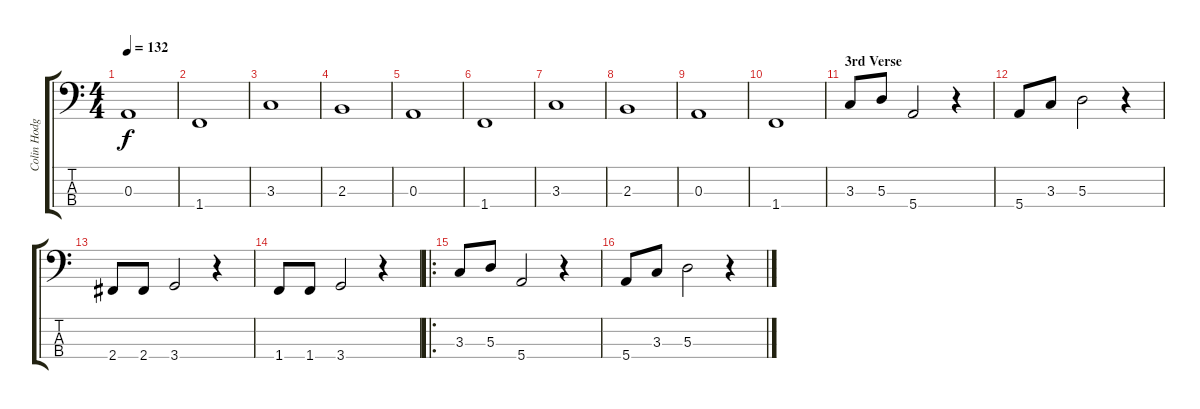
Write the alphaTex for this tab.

\track ("Colin Hodgkinson" "Colin Hodg") {instrument electricbassfinger}
\staff {score tabs}
\tuning (G2 D2 A1 E1) {hide}
\ts (4 4)
\tempo 132
\clef f4
\ks c
0.3.1{dy f} |
1.4.1 |
3.3.1 |
2.3.1 |
0.3.1 |
1.4.1 |
3.3.1 |
2.3.1 |
0.3.1 |
1.4.1 |
\section ("" "3rd Verse")
3.3.8 5.3.8 5.4.2 r.4 |
5.4.8 3.3.8 5.3.2 r.4 |
2.4.8 2.4.8 3.4.2 r.4 |
1.4.8 1.4.8 3.4.2 r.4 |
\ro
3.3.8 5.3.8 5.4.2 r.4 |
5.4.8 3.3.8 5.3.2 r.4
